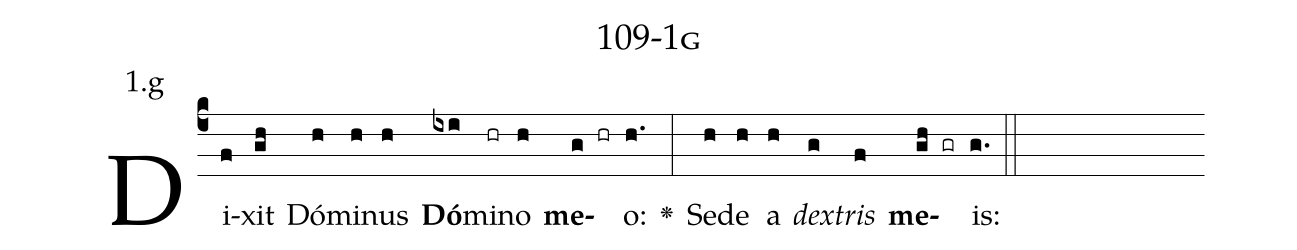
name: 109-1g;
annotation: 1.g;
%%
(c4)Di(f)xit(gh) Dó(h)mi(h)nus(h) <b>Dó</b>(ixi)mi(hr)no(h) <b>me</b>(g hr)o:(h.) <v>\greheightstar</v>(:) Se(h)de(h) a(h) <i>dex</i>(g)<i>tris</i>(f) <b>me</b>(gh gr)is:(g.) (::)


%E(h) u(h) o(g) u(f) a(gh) e.(g.) (::)
